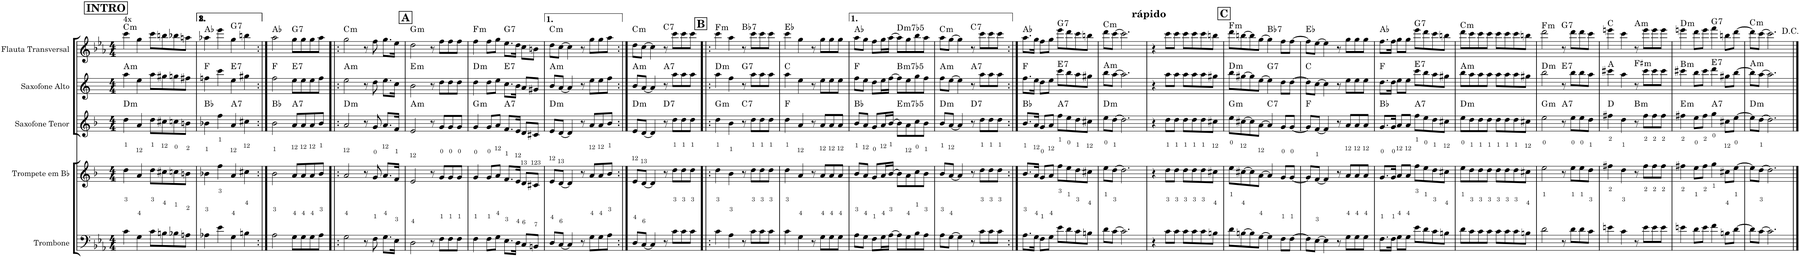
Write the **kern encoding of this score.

**kern	**kern	**kern	**harte	**kern	**harte	**kern	**harte
*part5	*part4	*part3	*part3	*part2	*part2	*part1	*part1
*staff5	*staff4	*staff3	*	*staff2	*	*staff1	*
*I"Trombone	*I"Trompete em Bb	*I"Saxofone Tenor	*	*I"Saxofone Alto	*	*I"Flauta Transversal	*
*I'Tbn.	*I'Tpt. em Bb	*I'Sax. Tn.	*	*	*	*I'Fl.	*
*clefF4	*clefG2	*clefG2	*	*clefG2	*	*clefG2	*
*	*Trd1c2	*Trd8c14	*	*Trd5c9	*	*	*
*k[b-e-a-]	*k[b-]	*k[b-]	*	*k[]	*	*k[b-e-a-]	*
*M4/4	*M4/4	*M4/4	*	*M4/4	*	*M4/4	*
!!LO:REH:place=s1:a:B:cj:fs=14:t=INTRO
=1	=1	=1	=1	=1	=1	=1	=1
!	!	!	!LO:H:kt=m	!	!LO:H:kt=m	!LO:TX:a:t=4x	!LO:H:kt=m
4c\	4dd\	4dd\	D:min	4aa\	A:min	4ccc\	C:min
4G\	4a/	4a/	.	4ee\	.	4gg\	.
8c\L	8dd\L	8dd\L	.	8aa\L	.	8ccc\L	.
8Bn\	8cc#X\	8cc#X\	.	8gg#X\	.	8bbn\	.
8B-X\	8ccn\	8ccn\	.	8ggn\	.	8bb-X\	.
8An\J	8bn\J	8bn\J	.	8ff#X\J	.	8aan\J	.
=2	=2	=2	=2	=2	=2	=2	=2
4A-X\	4b-X\	4b-X\	Bb:maj	4ffn\	F:maj	4aa-X\	Ab:maj
4e-\	4ff\	4ff\	.	4ccc\	.	4eee-\	.
!	!	!	!LO:H:kt=7	!	!LO:H:kt=7	!	!LO:H:kt=7
4G\	4a/	4a/	A:7	4ee\	E:7	4gg\	G:7
4Bn\	4cc#X\	4cc#X\	.	4gg#X\	.	4bbn\	.
=3:|!	=3:|!	=3:|!	=3:|!	=3:|!	=3:|!	=3:|!	=3:|!
2A-\	2b-\	2b-\	Bb:maj	2ff\	F:maj	2aa-\	Ab:maj
!	!	!	!LO:H:kt=7	!	!LO:H:kt=7	!	!LO:H:kt=7
8G\L	8a/L	8a/L	A:7	8ee\L	E:7	8gg\L	G:7
8G\	8a/	8a/	.	8ee\	.	8gg\	.
8G\	8a/	8a/	.	8ee\	.	8gg\	.
8A-\J	8b-/J	8b-/J	.	8ff\J	.	8aa-\J	.
=4!|:	=4!|:	=4!|:	=4!|:	=4!|:	=4!|:	=4!|:	=4!|:
!	!	!	!LO:H:kt=m	!	!LO:H:kt=m	!	!LO:H:kt=m
2G\	2a/	2a/	D:min	2ee\	A:min	2gg\	C:min
8r	8r	8r	.	8r	.	8r	.
8F\	8g/	8g/	.	8dd\	.	8ff\	.
8.G\L	8.a/L	8.a/L	.	8.ee\L	.	8.gg\L	.
16E-\Jk	16f/Jk	16f/Jk	.	16cc\Jk	.	16ee-\Jk	.
!!LO:REH:place=s1:a:B:cj:fs=14:t=A
=5	=5	=5	=5	=5	=5	=5	=5
!	!	!	!LO:H:kt=m	!	!LO:H:kt=m	!	!LO:H:kt=m
2D\	2e/	2e/	A:min	2b\	E:min	2dd\	G:min
8r	8r	8r	.	8r	.	8r	.
8F\L	8g/L	8g/L	.	8dd\L	.	8ff\L	.
8F\	8g/	8g/	.	8dd\	.	8ff\	.
8F\J	8g/J	8g/J	.	8dd\J	.	8ff\J	.
=6	=6	=6	=6	=6	=6	=6	=6
!	!	!	!LO:H:kt=m	!	!LO:H:kt=m	!	!LO:H:kt=m
4F\	4g/	4g/	G:min	4dd\	D:min	4ff\	F:min
8F\L	8g/L	8g/L	.	8dd\L	.	8ff\L	.
8G\J	8a/J	8a/J	.	8ee\J	.	8gg\J	.
!	!	!	!LO:H:kt=7	!	!LO:H:kt=7	!	!LO:H:kt=7
8.E-\L	8.f/L	8.f/L	A:7	8.cc\L	E:7	8.ee-\L	G:7
16D\Jk	16e/Jk	16e/Jk	.	16b\Jk	.	16dd\Jk	.
8C/L	8d/L	8d/L	.	8a/L	.	8cc\L	.
8BBn/J	8c#X/J	8c#X/J	.	8g#X/J	.	8bn\J	.
=7	=7	=7	=7	=7	=7	=7	=7
!	!	!	!LO:H:kt=m	!	!LO:H:kt=m	!	!LO:H:kt=m
8D/L	8e/L	8e/L	D:min	8b/L	A:min	8dd\L	C:min
[8C/J	[8d/J	[8d/J	.	[8a/J	.	[8cc\J	.
4C/]	4d/]	4d/]	.	4a/]	.	4cc\]	.
8r	8r	8r	.	8r	.	8r	.
8G\L	8a/L	8a/L	.	8ee\L	.	8gg\L	.
8G\	8a/	8a/	.	8ee\	.	8gg\	.
8A-\J	8b-/J	8b-/J	.	8ff\J	.	8aa-\J	.
=8:|!	=8:|!	=8:|!	=8:|!	=8:|!	=8:|!	=8:|!	=8:|!
!	!	!	!LO:H:kt=m	!	!LO:H:kt=m	!	!LO:H:kt=m
8D/L	8e/L	8e/L	D:min	8b/L	A:min	8dd\L	C:min
[8C/J	[8d/J	[8d/J	.	[8a/J	.	[8cc\J	.
4C/]	4d/]	4d/]	.	4a/]	.	4cc\]	.
!	!	!	!LO:H:kt=7	!	!LO:H:kt=7	!	!LO:H:kt=7
8r	8r	8r	D:7	8r	A:7	8r	C:7
8c\L	8dd\L	8dd\L	.	8aa\L	.	8ccc\L	.
8c\	8dd\	8dd\	.	8aa\	.	8ccc\	.
8c\J	8dd\J	8dd\J	.	8aa\J	.	8ccc\J	.
!!LO:REH:place=s1:a:B:cj:fs=14:t=B
=9!|:	=9!|:	=9!|:	=9!|:	=9!|:	=9!|:	=9!|:	=9!|:
!	!	!	!LO:H:kt=m	!	!LO:H:kt=m	!	!LO:H:kt=m
4c\	4dd\	4dd\	G:min	4aa\	D:min	4ccc\	F:min
4A-\	4b-\	4b-\	.	4ff\	.	4aa-\	.
!	!	!	!LO:H:kt=7	!	!LO:H:kt=7	!	!LO:H:kt=7
8r	8r	8r	C:7	8r	G:7	8r	Bb:7
8c\L	8dd\L	8dd\L	.	8aa\L	.	8ccc\L	.
8c\	8dd\	8dd\	.	8aa\	.	8ccc\	.
8c\J	8dd\J	8dd\J	.	8aa\J	.	8ccc\J	.
=10	=10	=10	=10	=10	=10	=10	=10
4c\	4dd\	4dd\	F:maj	4aa\	C:maj	4ccc\	Eb:maj
4G\	4a/	4a/	.	4ee\	.	4gg\	.
8r	8r	8r	.	8r	.	8r	.
8G\L	8a/L	8a/L	.	8ee\L	.	8gg\L	.
8G\	8a/	8a/	.	8ee\	.	8gg\	.
8G\J	8a/J	8a/J	.	8ee\J	.	8gg\J	.
=11	=11	=11	=11	=11	=11	=11	=11
8A-\L	8b-/L	8b-/L	Bb:maj	8ff\L	F:maj	8aa-\L	Ab:maj
8G\J	8a/J	8a/J	.	8ee\J	.	8gg\J	.
8F\L	8g/L	8g/L	.	8dd\L	.	8ff\L	.
16G\L	16a/L	16a/L	.	16ee\L	.	16gg\L	.
[16A-\JJ	[16b-/JJ	[16b-/JJ	.	[16ff\JJ	.	[16aa-\JJ	.
!	!	!	!LO:H:kt=m7b5	!	!LO:H:kt=m7b5	!	!LO:H:kt=m7b5
8A-\L]	8b-\L]	8b-\L]	E:hdim7	8ff\L]	B:hdim7	8aa-\L]	D:hdim7
8G\	8a\	8a\	.	8ee\	.	8gg\	.
8B-\	8cc\	8cc\	.	8gg\	.	8bb-\	.
8A-\J	8b-\J	8b-\J	.	8ff\J	.	8aa-\J	.
=12	=12	=12	=12	=12	=12	=12	=12
!	!	!	!LO:H:kt=m	!	!LO:H:kt=m	!	!LO:H:kt=m
8A-\L	8b-/L	8b-/L	D:min	8ff\L	A:min	8aa-\L	C:min
[8G\J	[8a/J	[8a/J	.	[8ee\J	.	[8gg\J	.
4G\]	4a/]	4a/]	.	4ee\]	.	4gg\]	.
!	!	!	!LO:H:kt=7	!	!LO:H:kt=7	!	!LO:H:kt=7
8r	8r	8r	D:7	8r	A:7	8r	C:7
8c\L	8dd\L	8dd\L	.	8aa\L	.	8ccc\L	.
8c\	8dd\	8dd\	.	8aa\	.	8ccc\	.
8c\J	8dd\J	8dd\J	.	8aa\J	.	8ccc\J	.
=13:|!	=13:|!	=13:|!	=13:|!	=13:|!	=13:|!	=13:|!	=13:|!
8.A-\L	8.b-/L	8.b-/L	Bb:maj	8.ff\L	F:maj	8.aa-\L	Ab:maj
16G\Jk	16a/Jk	16a/Jk	.	16ee\Jk	.	16gg\Jk	.
8F\L	8g/L	8g/L	.	8dd\L	.	8ff\L	.
8G\J	8a/J	8a/J	.	8ee\J	.	8gg\J	.
!	!	!	!LO:H:kt=7	!	!LO:H:kt=7	!	!LO:H:kt=7
8e-\L	8ff\L	8ff\L	A:7	8ccc\L	E:7	8eee-\L	G:7
8d\	8ee\	8ee\	.	8bb\	.	8ddd\	.
8c\	8dd\	8dd\	.	8aa\	.	8ccc\	.
8Bn\J	8cc#X\J	8cc#X\J	.	8gg#X\J	.	8bbn\J	.
=14	=14	=14	=14	=14	=14	=14	=14
!	!	!	!LO:H:kt=m	!	!LO:H:kt=m	!	!LO:H:kt=m
8d\L	8ee\L	8ee\L	D:min	8bb\L	A:min	8ddd\L	C:min
[8c\J	[8dd\J	[8dd\J	.	[8aa\J	.	[8ccc\J	.
2.c\]	2.dd\]	2.dd\]	.	2.aa\]	.	2.ccc\]	.
=15	=15	=15	=15	=15	=15	=15	=15
!	!	!	!	!	!	!LO:TX:a:B:t=rápido	!
4r	4r	4r	.	4r	.	4r	.
8c\L	8dd\L	8dd\L	.	8aa\L	.	8ccc\L	.
8c\J	8dd\J	8dd\J	.	8aa\J	.	8ccc\J	.
8c\L	8dd\L	8dd\L	.	8aa\L	.	8ccc\L	.
8c\	8dd\	8dd\	.	8aa\	.	8ccc\	.
8c\	8dd\	8dd\	.	8aa\	.	8ccc\	.
8Bn\J	8cc#X\J	8cc#X\J	.	8gg#X\J	.	8bbn\J	.
!!LO:REH:place=s1:a:B:cj:fs=14:t=C
=16	=16	=16	=16	=16	=16	=16	=16
!	!	!	!LO:H:kt=m	!	!LO:H:kt=m	!	!LO:H:kt=m
8d\L	8ee\L	8ee\L	G:min	8bb\L	D:min	8ddd\L	F:min
[8Bn\	[8cc#X\	[8cc#X\	.	[8gg#X\	.	[8bbn\	.
8B\]	8cc#\]	8cc#\]	.	8gg#\]	.	8bb\]	.
[8G\J	[8a\J	[8a\J	.	[8ee\J	.	[8gg\J	.
!	!	!	!LO:H:kt=7	!	!LO:H:kt=7	!	!LO:H:kt=7
4G\]	4a/]	4a/]	C:7	4ee\]	G:7	4gg\]	Bb:7
8F\L	8g/L	8g/L	.	8dd\L	.	8ff\L	.
[8F\J	[8g/J	[8g/J	.	[8dd\J	.	[8ff\J	.
=17	=17	=17	=17	=17	=17	=17	=17
8F\L]	8g/L]	8g/L]	F:maj	8dd\L]	C:maj	8ff\L]	Eb:maj
[8E-\J	[8f/J	[8f/J	.	[8cc\J	.	[8ee-\J	.
4E-\]	4f/]	4f/]	.	4cc\]	.	4ee-\]	.
8r	8r	8r	.	8r	.	8r	.
8G\L	8a/L	8a/L	.	8ee\L	.	8gg\L	.
8G\	8a/	8a/	.	8ee\	.	8gg\	.
8G\J	8a/J	8a/J	.	8ee\J	.	8gg\J	.
=18	=18	=18	=18	=18	=18	=18	=18
8.F\L	8.g/L	8.g/L	Bb:maj	8.dd\L	F:maj	8.ff\L	Ab:maj
16F\Jk	16g/Jk	16g/Jk	.	16dd\Jk	.	16ff\Jk	.
8G\L	8a/L	8a/L	.	8ee\L	.	8gg\L	.
8G\J	8a/J	8a/J	.	8ee\J	.	8gg\J	.
!	!	!	!LO:H:kt=7	!	!LO:H:kt=7	!	!LO:H:kt=7
8e-\L	8ff\L	8ff\L	A:7	8ccc\L	E:7	8eee-\L	G:7
8d\	8ee\	8ee\	.	8bb\	.	8ddd\	.
8c\	8dd\	8dd\	.	8aa\	.	8ccc\	.
8Bn\J	8cc#X\J	8cc#X\J	.	8gg#X\J	.	8bbn\J	.
=19	=19	=19	=19	=19	=19	=19	=19
!	!	!	!LO:H:kt=m	!	!LO:H:kt=m	!	!LO:H:kt=m
8d\L	8ee\L	8ee\L	D:min	8bb\L	A:min	8ddd\L	C:min
8c\	8dd\	8dd\	.	8aa\	.	8ccc\	.
8c\	8dd\	8dd\	.	8aa\	.	8ccc\	.
8c\J	8dd\J	8dd\J	.	8aa\J	.	8ccc\J	.
8c\L	8dd\L	8dd\L	.	8aa\L	.	8ccc\L	.
8c\	8dd\	8dd\	.	8aa\	.	8ccc\	.
8c\	8dd\	8dd\	.	8aa\	.	8ccc\	.
8Bn\J	8cc#X\J	8cc#X\J	.	8gg#X\J	.	8bbn\J	.
=20	=20	=20	=20	=20	=20	=20	=20
!	!	!	!LO:H:kt=m	!	!LO:H:kt=m	!	!LO:H:kt=m
2d\	2ee\	2ee\	G:min	2bb\	D:min	2ddd\	F:min
!	!	!	!LO:H:kt=7	!	!LO:H:kt=7	!	!LO:H:kt=7
8r	8r	8r	A:7	8r	E:7	8r	G:7
8d\L	8ee\L	8ee\L	.	8bb\L	.	8ddd\L	.
8d\	8ee\	8ee\	.	8bb\	.	8ddd\	.
8c\J	8dd\J	8dd\J	.	8aa\J	.	8ccc\J	.
=21	=21	=21	=21	=21	=21	=21	=21
4en\	4ff#X\	4ff#X\	D:maj	4ccc#X\	A:maj	4eeen\	C:maj
4c\	4dd\	4dd\	.	4aa\	.	4ccc\	.
!	!	!	!LO:H:kt=m	!	!LO:H:kt=m	!	!LO:H:kt=m
8r	8r	8r	B:min	8r	F#:min	8r	A:min
8e\L	8ff#\L	8ff#\L	.	8ccc#\L	.	8eee\L	.
8e\	8ff#\	8ff#\	.	8ccc#\	.	8eee\	.
8e\J	8ff#\J	8ff#\J	.	8ccc#\J	.	8eee\J	.
=22	=22	=22	=22	=22	=22	=22	=22
!	!	!	!LO:H:kt=m	!	!LO:H:kt=m	!	!LO:H:kt=m
4en\	4ff#X\	4ff#X\	E:min	4ccc#X\	B:min	4eeen\	D:min
8d\L	8ee\L	8ee\L	.	8bb\L	.	8ddd\L	.
8e\J	8ff#\J	8ff#\J	.	8ccc#\J	.	8eee\J	.
!	!	!	!LO:H:kt=7	!	!LO:H:kt=7	!	!LO:H:kt=7
4f\	4gg\	4gg\	A:7	4ddd\	E:7	4fff\	G:7
8Bn\L	8cc#X\L	8cc#X\L	.	8gg#X\L	.	8bbn\L	.
[8d\J	[8ee\J	[8ee\J	.	[8bb\J	.	[8ddd\J	.
=23	=23	=23	=23	=23	=23	=23	=23
!	!	!	!LO:H:kt=m	!	!LO:H:kt=m	!	!LO:H:kt=m
8d\L]	8ee\L]	8ee\L]	D:min	8bb\L]	A:min	8ddd\L]	C:min
[8c\J	[8dd\J	[8dd\J	.	[8aa\J	.	[8ccc\J	.
2.c\]	2.dd\]	2.dd\]	.	2.aa\]	.	2.ccc\]	.
==	==	==	==	==	==	==	==
*-	*-	*-	*-	*-	*-	*-	*-
